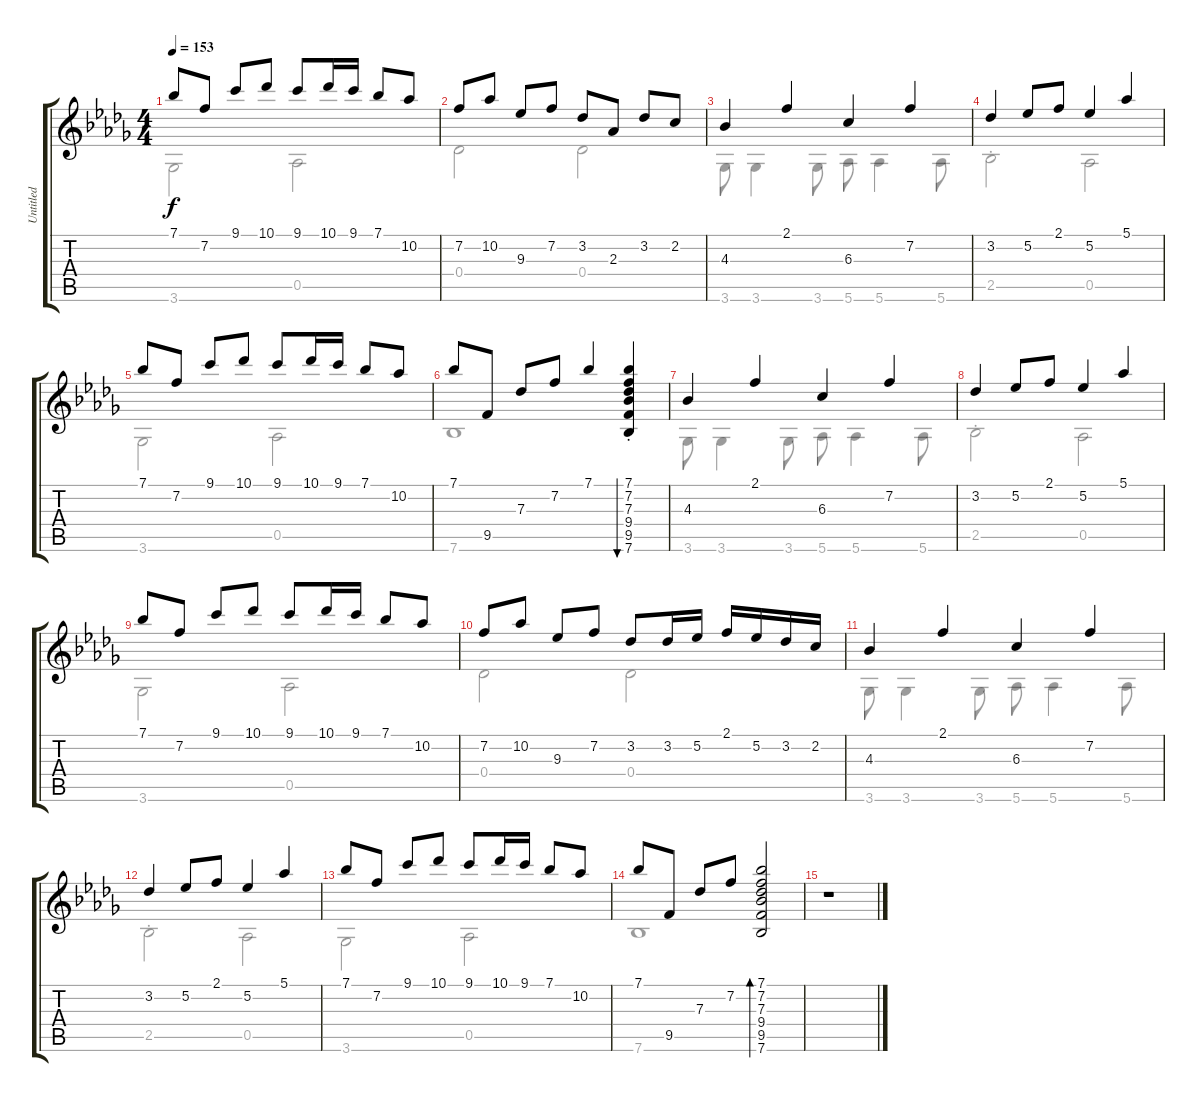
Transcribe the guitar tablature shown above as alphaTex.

\track ("Untitled" "Untitled") {instrument acousticguitarnylon}
\staff {score tabs}
\tuning (Eb4 Bb3 Gb3 Db3 Ab2 Eb2) {hide}
\voice
\ts (4 4)
\tempo 153
\clef g2
\ks db
7.1.8{dy f} 7.2.8 9.1.8 10.1.8 9.1.8 10.1.16 9.1.16 7.1.8 10.2.8 |
7.2.8 10.2.8 9.3.8 7.2.8 3.2.8 2.3.8 3.2.8 2.2.8 |
4.3.4 2.1.4 6.3.4 7.2.4 |
3.2.4 5.2.8 2.1.8 5.2.4 5.1.4 |
7.1.8 7.2.8 9.1.8 10.1.8 9.1.8 10.1.16 9.1.16 7.1.8 10.2.8 |
7.1.8 9.5.8 7.3.8 7.2.8 7.1.4 (7.1{st} 7.2{st} 7.3{st} 9.4{st} 9.5{st} 7.6{st}).4{bu 30} |
4.3.4 2.1.4 6.3.4 7.2.4 |
3.2.4 5.2.8 2.1.8 5.2.4 5.1.4 |
7.1.8 7.2.8 9.1.8 10.1.8 9.1.8 10.1.16 9.1.16 7.1.8 10.2.8 |
7.2.8 10.2.8 9.3.8 7.2.8 3.2.8 3.2.16 5.2.16 2.1.16 5.2.16 3.2.16 2.2.16 |
4.3.4 2.1.4 6.3.4 7.2.4 |
3.2.4 5.2.8 2.1.8 5.2.4 5.1.4 |
7.1.8 7.2.8 9.1.8 10.1.8 9.1.8 10.1.16 9.1.16 7.1.8 10.2.8 |
7.1.8 9.5.8 7.3.8 7.2.8 (7.1 7.2 7.3 9.4 9.5 7.6).2{bd 30} |
r.1
\voice
\clef g2
\ottava regular
\simile none
\ks db
3.6.2{dy f} 0.5.2 |
0.4.2 0.4.2 |
3.6.8 3.6.4 3.6.8 5.6.8 5.6.4 5.6.8 |
2.5{st}.2 0.5.2 |
3.6.2 0.5.2 |
7.6.1 |
3.6.8 3.6.4 3.6.8 5.6.8 5.6.4 5.6.8 |
2.5{st}.2 0.5.2 |
3.6.2 0.5.2 |
0.4.2 0.4.2 |
3.6.8 3.6.4 3.6.8 5.6.8 5.6.4 5.6.8 |
2.5{st}.2 0.5.2 |
3.6.2 0.5.2 |
7.6.1 |
